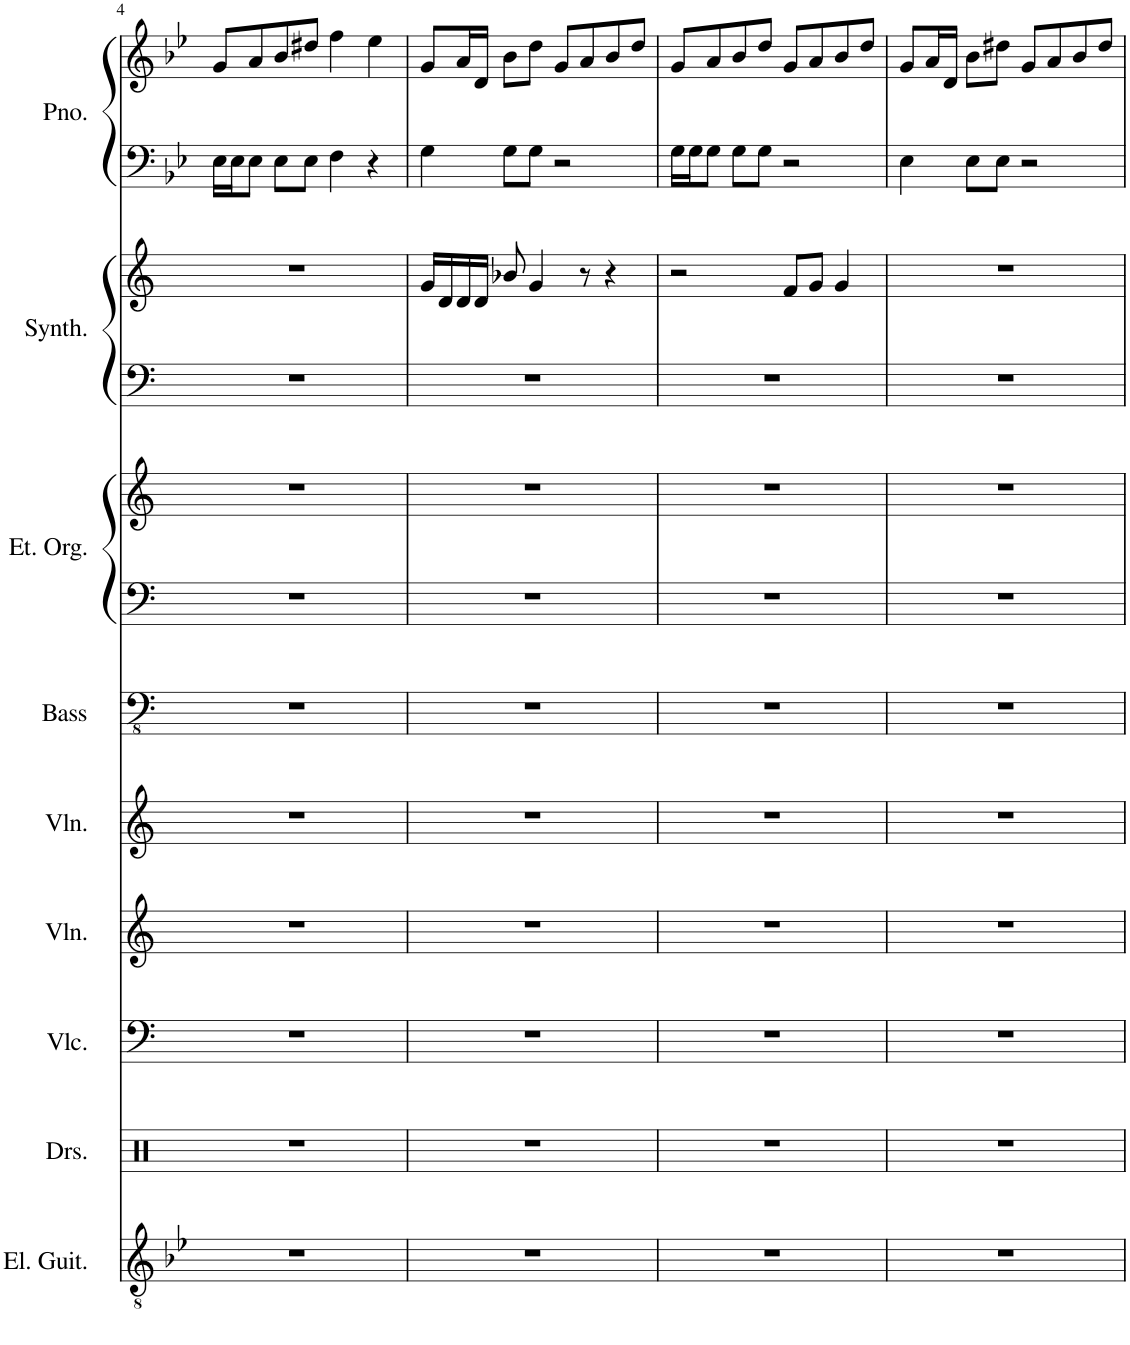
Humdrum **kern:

**kern	**kern	**kern	**kern	**kern	**kern	**kern	**kern	**kern	**kern	**kern	**kern
*part9	*part8	*part7	*part6	*part5	*part4	*part3	*part3	*part2	*part2	*part1	*part1
*staff12	*staff11	*staff10	*staff9	*staff8	*staff7	*staff6	*staff5	*staff4	*staff3	*staff2	*staff1
*I"Electric Guitar	*I"Drumset	*I"Violoncello	*I"Violin	*I"Violin	*I"Acoustic Bass	*I"Electronic Organ	*	*I"Keyboard Synthesizer	*	*I"Piano	*
*I'El. Guit.	*I'Drs.	*I'Vlc.	*I'Vln.	*I'Vln.	*I'Bass	*I'Et. Org.	*	*I'Synth.	*	*I'Pno.	*
!!LO:PB:g=z
*clefGv2	*clefX	*clefF4	*clefG2	*clefG2	*clefFv4	*clefF4	*clefG2	*clefF4	*clefG2	*clefF4	*clefG2
*k[b-e-]	*k[]	*k[]	*k[]	*k[]	*k[]	*k[]	*k[]	*k[]	*k[]	*k[b-e-]	*k[b-e-]
*M4/4	*M4/4	*M4/4	*M4/4	*M4/4	*M4/4	*M4/4	*M4/4	*M4/4	*M4/4	*M4/4	*M4/4
=4	=4	=4	=4	=4	=4	=4	=4	=4	=4	=4	=4
1r	1r	1r	1r	1r	1r	1r	1r	1r	1r	16E-\LL	8g/L
.	.	.	.	.	.	.	.	.	.	16E-\J	.
.	.	.	.	.	.	.	.	.	.	8E-\J	8a/
.	.	.	.	.	.	.	.	.	.	8E-\L	8b-/
.	.	.	.	.	.	.	.	.	.	8E-\J	8dd#X/J
.	.	.	.	.	.	.	.	.	.	4F\	4ff\
.	.	.	.	.	.	.	.	.	.	4r	4ee-\
=5	=5	=5	=5	=5	=5	=5	=5	=5	=5	=5	=5
1r	1r	1r	1r	1r	1r	1r	1r	1r	16g/LL	4G\	8g/L
.	.	.	.	.	.	.	.	.	16d/	.	.
.	.	.	.	.	.	.	.	.	16d/	.	16a/L
.	.	.	.	.	.	.	.	.	16d/JJ	.	16d/JJ
.	.	.	.	.	.	.	.	.	8b-X/	8G\L	8b-\L
.	.	.	.	.	.	.	.	.	4g/	8G\J	8dd\J
.	.	.	.	.	.	.	.	.	.	2r	8g/L
.	.	.	.	.	.	.	.	.	8r	.	8a/
.	.	.	.	.	.	.	.	.	4r	.	8b-/
.	.	.	.	.	.	.	.	.	.	.	8dd/J
=6	=6	=6	=6	=6	=6	=6	=6	=6	=6	=6	=6
1r	1r	1r	1r	1r	1r	1r	1r	1r	2r	16G\LL	8g/L
.	.	.	.	.	.	.	.	.	.	16G\J	.
.	.	.	.	.	.	.	.	.	.	8G\J	8a/
.	.	.	.	.	.	.	.	.	.	8G\L	8b-/
.	.	.	.	.	.	.	.	.	.	8G\J	8dd/J
.	.	.	.	.	.	.	.	.	8f/L	2r	8g/L
.	.	.	.	.	.	.	.	.	8g/J	.	8a/
.	.	.	.	.	.	.	.	.	4g/	.	8b-/
.	.	.	.	.	.	.	.	.	.	.	8dd/J
=7	=7	=7	=7	=7	=7	=7	=7	=7	=7	=7	=7
1r	1r	1r	1r	1r	1r	1r	1r	1r	1r	4E-\	8g/L
.	.	.	.	.	.	.	.	.	.	.	16a/L
.	.	.	.	.	.	.	.	.	.	.	16d/JJ
.	.	.	.	.	.	.	.	.	.	8E-\L	8b-\L
.	.	.	.	.	.	.	.	.	.	8E-\J	8dd#X\J
.	.	.	.	.	.	.	.	.	.	2r	8g/L
.	.	.	.	.	.	.	.	.	.	.	8a/
.	.	.	.	.	.	.	.	.	.	.	8b-/
.	.	.	.	.	.	.	.	.	.	.	8dd#/J
=	=	=	=	=	=	=	=	=	=	=	=
*-	*-	*-	*-	*-	*-	*-	*-	*-	*-	*-	*-
